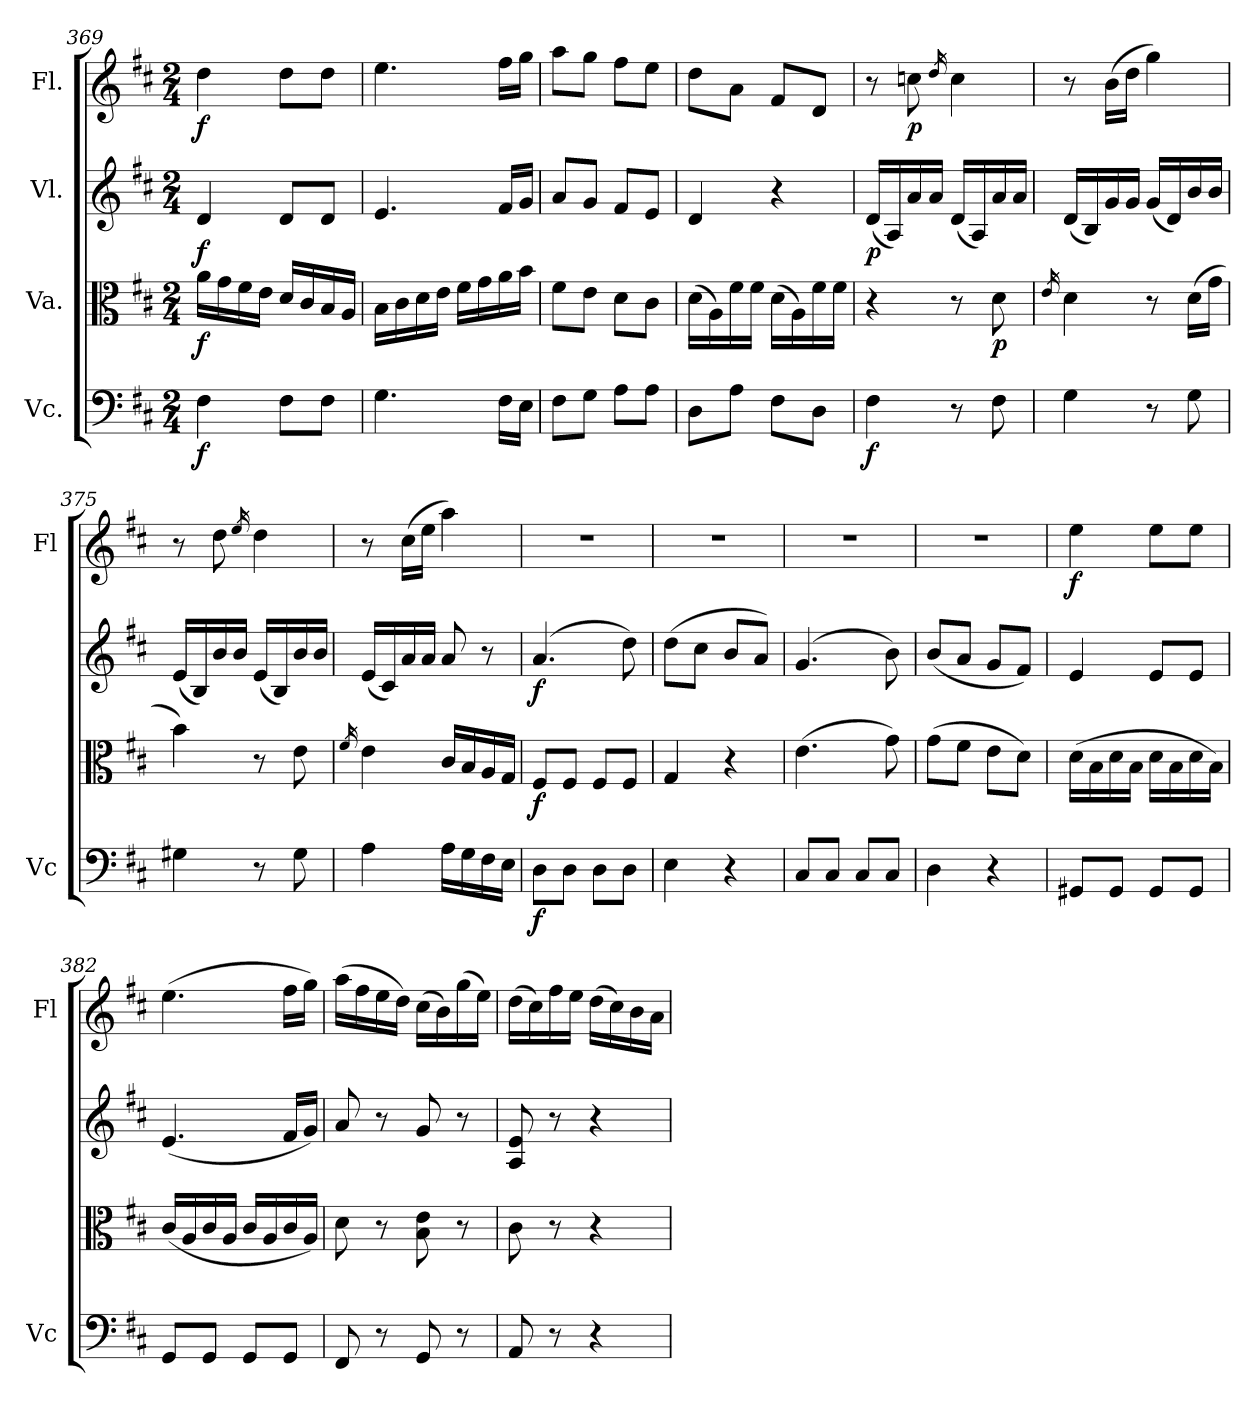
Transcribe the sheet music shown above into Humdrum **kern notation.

**kern	**dynam	**kern	**dynam	**kern	**dynam	**kern	**dynam
*part4	*part4	*part3	*part3	*part2	*part2	*part1	*part1
*staff4	*staff4	*staff3	*staff3	*staff2	*staff2	*staff1	*staff1
*I"Vc.	*	*I"Va.	*	*I"Vl.	*	*I"Fl.	*
*I'Vc	*	*	*	*	*	*I'Fl	*
!!LO:LB:g=z
*clefF4	*	*clefC3	*	*clefG2	*	*clefG2	*
*k[f#c#]	*	*k[f#c#]	*	*k[f#c#]	*	*k[f#c#]	*
*M2/4	*	*M2/4	*	*M2/4	*	*M2/4	*
=369	=369	=369	=369	=369	=369	=369	=369
!	!LO:DY:b	!	!LO:DY:b	!	!LO:DY:b	!	!LO:DY:b
4F#\	f	16a\LL	f	4d/	f	4dd\	f
.	.	16g\	.	.	.	.	.
.	.	16f#\	.	.	.	.	.
.	.	16e\JJ	.	.	.	.	.
8F#\L	.	16d/LL	.	8d/L	.	8dd\L	.
.	.	16c#/	.	.	.	.	.
8F#\J	.	16B/	.	8d/J	.	8dd\J	.
.	.	16A/JJ	.	.	.	.	.
=370	=370	=370	=370	=370	=370	=370	=370
4.G\	.	16B\LL	.	4.e/	.	4.ee\	.
.	.	16c#\	.	.	.	.	.
.	.	16d\	.	.	.	.	.
.	.	16e\JJ	.	.	.	.	.
.	.	16f#\LL	.	.	.	.	.
.	.	16g\	.	.	.	.	.
16F#\LL	.	16a\	.	16f#/LL	.	16ff#\LL	.
16E\JJ	.	16b\JJ	.	16g/JJ	.	16gg\JJ	.
=371	=371	=371	=371	=371	=371	=371	=371
8F#\L	.	8f#\L	.	8a/L	.	8aa\L	.
8G\J	.	8e\J	.	8g/J	.	8gg\J	.
8A\L	.	8d\L	.	8f#/L	.	8ff#\L	.
8A\J	.	8c#\J	.	8e/J	.	8ee\J	.
=372	=372	=372	=372	=372	=372	=372	=372
8D\L	.	(>16d\LL	.	4d/	.	8dd\L	.
.	.	16A\)	.	.	.	.	.
8A\J	.	16f#\	.	.	.	8a\J	.
.	.	16f#\JJ	.	.	.	.	.
8F#\L	.	(>16d\LL	.	4r	.	8f#/L	.
.	.	16A\)	.	.	.	.	.
8D\J	.	16f#\	.	.	.	8d/J	.
.	.	16f#\JJ	.	.	.	.	.
=373	=373	=373	=373	=373	=373	=373	=373
!	!LO:DY:b	!	!	!	!LO:DY:b	!	!
4F#\	f	4r	.	(<16d/LL	p	8r	.
.	.	.	.	16A/)	.	.	.
!	!	!	!	!	!	!	!LO:DY:b
.	.	.	.	16a/	.	8ccn\	p
.	.	.	.	16a/JJ	.	.	.
.	.	.	.	.	.	16qdd/	.
8r	.	8r	.	(<16d/LL	.	4cc\	.
.	.	.	.	16A/)	.	.	.
!	!	!	!LO:DY:b	!	!	!	!
8F#\	.	8d\	p	16a/	.	.	.
.	.	.	.	16a/JJ	.	.	.
=374	=374	=374	=374	=374	=374	=374	=374
.	.	16qe/	.	.	.	.	.
4G\	.	4d\	.	(<16d/LL	.	8r	.
.	.	.	.	16B/)	.	.	.
.	.	.	.	16g/	.	(>16b\LL	.
.	.	.	.	16g/JJ	.	16dd\JJ	.
8r	.	8r	.	(<16g/LL	.	4gg\)	.
.	.	.	.	16d/)	.	.	.
8G\	.	(>16d\LL	.	16b/	.	.	.
.	.	16g\JJ	.	16b/JJ	.	.	.
=375	=375	=375	=375	=375	=375	=375	=375
4G#X\	.	4b\)	.	(<16e/LL	.	8r	.
.	.	.	.	16B/)	.	.	.
.	.	.	.	16b/	.	8dd\	.
.	.	.	.	16b/JJ	.	.	.
.	.	.	.	.	.	16qee/	.
8r	.	8r	.	(<16e/LL	.	4dd\	.
.	.	.	.	16B/)	.	.	.
8G#\	.	8e\	.	16b/	.	.	.
.	.	.	.	16b/JJ	.	.	.
!!LO:LB:g=z
=376	=376	=376	=376	=376	=376	=376	=376
.	.	16qf#/	.	.	.	.	.
4A\	.	4e\	.	(<16e/LL	.	8r	.
.	.	.	.	16c#/)	.	.	.
.	.	.	.	16a/	.	(>16cc#\LL	.
.	.	.	.	16a/JJ	.	16ee\JJ	.
16A\LL	.	16c#/LL	.	8a/	.	4aa\)	.
16G\	.	16B/	.	.	.	.	.
16F#\	.	16A/	.	8r	.	.	.
16E\JJ	.	16G/JJ	.	.	.	.	.
=377	=377	=377	=377	=377	=377	=377	=377
!	!LO:DY:b	!	!LO:DY:b	!	!LO:DY:b	!	!
8D\L	f	8F#/L	f	(>4.a/	f	2r	.
8D\J	.	8F#/J	.	.	.	.	.
8D\L	.	8F#/L	.	.	.	.	.
8D\J	.	8F#/J	.	8dd\)	.	.	.
=378	=378	=378	=378	=378	=378	=378	=378
4E\	.	4G/	.	(>8dd\L	.	2r	.
.	.	.	.	8cc#\J	.	.	.
4r	.	4r	.	8b/L	.	.	.
.	.	.	.	8a/J)	.	.	.
=379	=379	=379	=379	=379	=379	=379	=379
8C#/L	.	(>4.e\	.	(>4.g/	.	2r	.
8C#/J	.	.	.	.	.	.	.
8C#/L	.	.	.	.	.	.	.
8C#/J	.	8g\)	.	8b\)	.	.	.
=380	=380	=380	=380	=380	=380	=380	=380
4D\	.	(>8g\L	.	(<8b/L	.	2r	.
.	.	8f#\J	.	8a/J	.	.	.
4r	.	8e\L	.	8g/L	.	.	.
.	.	8d\J)	.	8f#/J)	.	.	.
=381	=381	=381	=381	=381	=381	=381	=381
!	!	!	!	!	!	!	!LO:DY:b
8GG#X/L	.	(>16d\LL	.	4e/	.	4ee\	f
.	.	16B\	.	.	.	.	.
8GG#/J	.	16d\	.	.	.	.	.
.	.	16B\JJ	.	.	.	.	.
8GG#/L	.	16d\LL	.	8e/L	.	8ee\L	.
.	.	16B\	.	.	.	.	.
8GG#/J	.	16d\	.	8e/J	.	8ee\J	.
.	.	16B\JJ)	.	.	.	.	.
=382	=382	=382	=382	=382	=382	=382	=382
8GG/L	.	(<16c#/LL	.	(<4.e/	.	(>4.ee\	.
.	.	16A/	.	.	.	.	.
8GG/J	.	16c#/	.	.	.	.	.
.	.	16A/JJ	.	.	.	.	.
8GG/L	.	16c#/LL	.	.	.	.	.
.	.	16A/	.	.	.	.	.
8GG/J	.	16c#/	.	16f#/LL	.	16ff#\LL	.
.	.	16A/JJ)	.	16g/JJ)	.	16gg\JJ)	.
=383	=383	=383	=383	=383	=383	=383	=383
8FF#/	.	8d\	.	8a/	.	(>16aa\LL	.
.	.	.	.	.	.	16ff#\	.
8r	.	8r	.	8r	.	16ee\	.
.	.	.	.	.	.	16dd\JJ)	.
8GG/	.	8B\ 8e\	.	8g/	.	(>16cc#\LL	.
.	.	.	.	.	.	16b\)	.
8r	.	8r	.	8r	.	(>16gg\	.
.	.	.	.	.	.	16ee\JJ)	.
!!LO:PB:g=z
=384	=384	=384	=384	=384	=384	=384	=384
8AA/	.	8c#\	.	8A/ 8e/	.	(>16dd\LL	.
.	.	.	.	.	.	16cc#\)	.
8r	.	8r	.	8r	.	16ff#\	.
.	.	.	.	.	.	16ee\JJ	.
4r	.	4r	.	4r	.	(>16dd\LL	.
.	.	.	.	.	.	16cc#\)	.
.	.	.	.	.	.	16b\	.
.	.	.	.	.	.	16a\JJ	.
=	=	=	=	=	=	=	=
*-	*-	*-	*-	*-	*-	*-	*-
